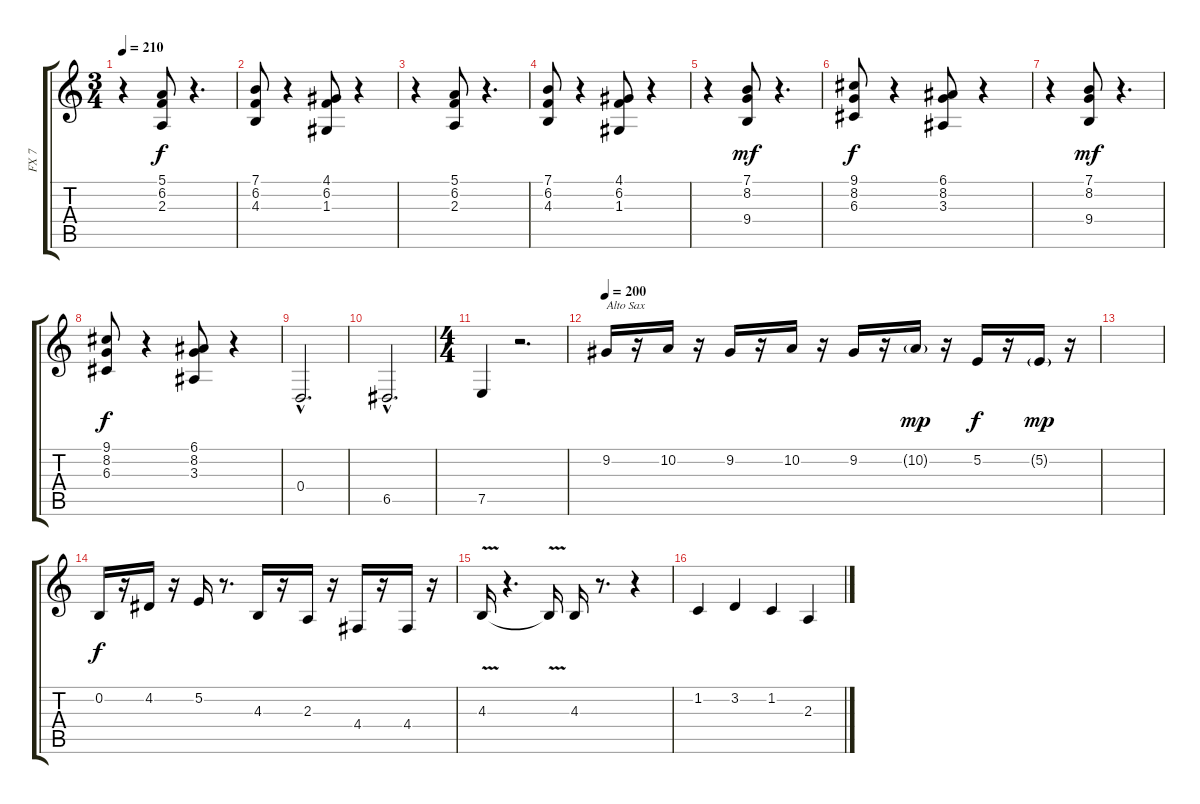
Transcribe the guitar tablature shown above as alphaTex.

\track ("FX 7" "FX 7") {instrument fx7echoes}
\staff {score tabs}
\tuning (E4 B3 G3 D3 A2 E2) {hide}
\ts (3 4)
\tempo 210
\clef g2
\ks c
r.4{dy f} (5.1 6.2 2.3).8 r.4{d} |
(7.1 6.2 4.3).8 r.4 (4.1 6.2 1.3).8 r.4 |
r.4 (5.1 6.2 2.3).8 r.4{d} |
(7.1 6.2 4.3).8 r.4 (4.1 6.2 1.3).8 r.4 |
r.4 (7.1 8.2 9.4).8{dy mf} r.4{d} |
(9.1 8.2 6.3).8{dy f} r.4 (6.1 8.2 3.3).8 r.4 |
r.4 (7.1 8.2 9.4).8{dy mf} r.4{d} |
(9.1 8.2 6.3).8{dy f} r.4 (6.1 8.2 3.3).8 r.4 |
0.4{hac}.2{d} |
6.5{hac}.2{d} |
\ts (4 4)
7.5.4 r.2{d} |
\tempo 200
9.2.16{txt "Alto Sax" volume 11 balance 4 instrument altosax} r.16 10.2.16 r.16 9.2.16 r.16 10.2.16 r.16 9.2.16 r.16 10.2{g}.16{dy mp} r.16 5.2.16{dy f} r.16 5.2{g}.16{dy mp} r.16 |
|
0.2.16{dy f} r.16 4.2.16 r.16 5.2.16 r.8{d} 4.3.16 r.16 2.3.16 r.16 4.4.16 r.16 4.4.16 r.16 |
4.3{v}.16 r.4{d} 4.3{t}.16 4.3.16 r.8{d} r.4 |
1.2.4 3.2.4 1.2.4 2.3.4
